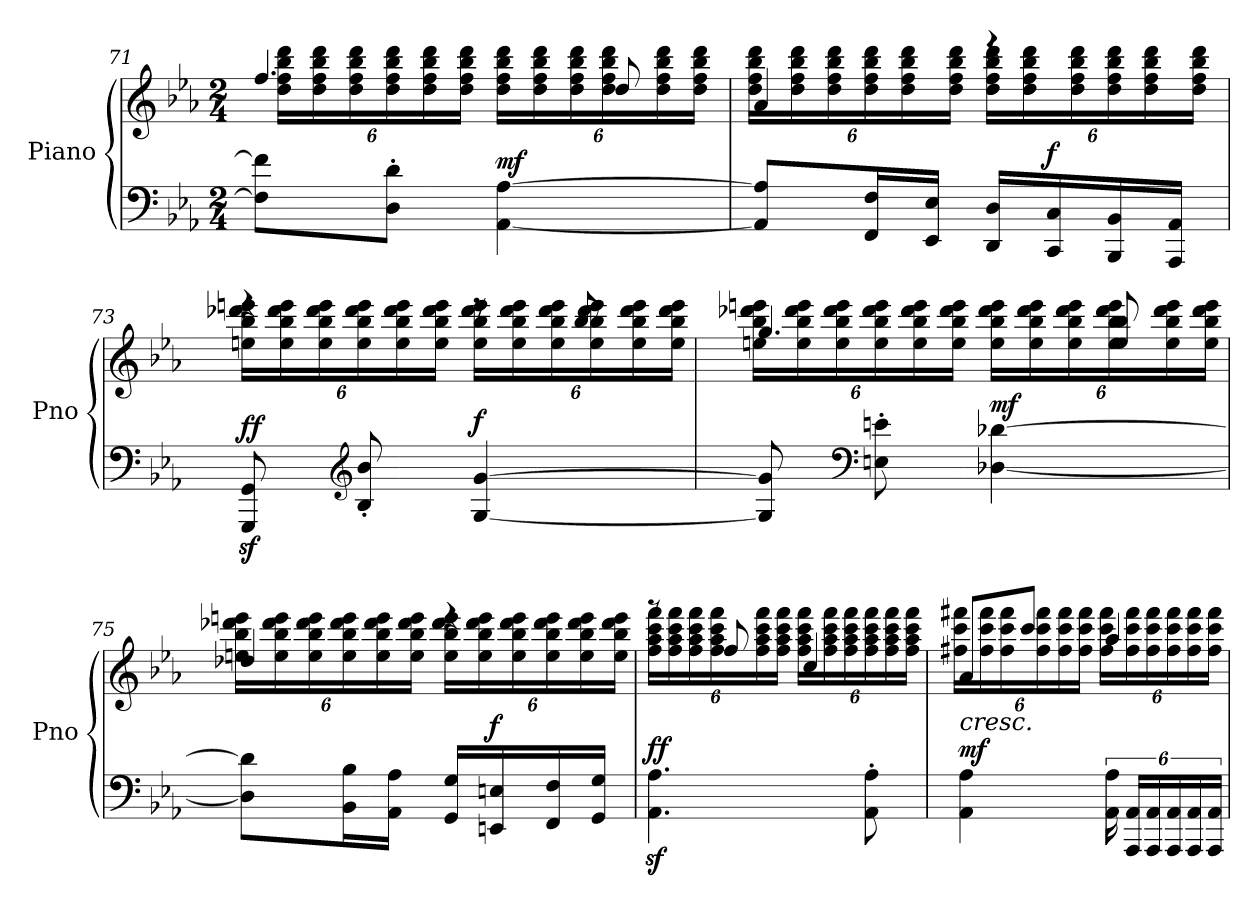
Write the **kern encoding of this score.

**kern	**kern	**dynam
*part1	*part1	*part1
*staff2	*staff1	*staff1/2
*I"Piano	*	*
*I'Pno	*	*
*clefF4	*clefG2	*
*k[b-e-a-]	*k[b-e-a-]	*
*M2/4	*M2/4	*
=71	=71	=71
*	*^	*
*	*	*Xbrackettup	*
8F\] 8f\]L	4.ff/	24dd\ 24ff\ 24bb-\ 24ddd\LL	.
.	.	24dd\ 24ff\ 24bb-\ 24ddd\	.
.	.	24dd\ 24ff\ 24bb-\ 24ddd\	.
8D\' 8d\'J	.	24dd\ 24ff\ 24bb-\ 24ddd\	.
.	.	24dd\ 24ff\ 24bb-\ 24ddd\	.
.	.	24dd\ 24ff\ 24bb-\ 24ddd\JJ	.
!	!	!	!LO:DY:a=2
[4AA-\ [4A-\	.	24dd\ 24ff\ 24bb-\ 24ddd\LL	mf
.	.	24dd\ 24ff\ 24bb-\ 24ddd\	.
.	.	24dd\ 24ff\ 24bb-\ 24ddd\	.
.	8dd/	24dd\ 24ff\ 24bb-\ 24ddd\	.
.	.	24dd\ 24ff\ 24bb-\ 24ddd\	.
.	.	24dd\ 24ff\ 24bb-\ 24ddd\JJ	.
!!LO:PB:g=z	!!
=72	=72	=72	=72
8AA-/] 8A-/]L	4a-/	24dd\ 24ff\ 24bb-\ 24ddd\LL	.
.	.	24dd\ 24ff\ 24bb-\ 24ddd\	.
.	.	24dd\ 24ff\ 24bb-\ 24ddd\	.
16FF/ 16F/L	.	24dd\ 24ff\ 24bb-\ 24ddd\	.
.	.	24dd\ 24ff\ 24bb-\ 24ddd\	.
16EE-/ 16E-/JJ	.	.	.
.	.	24dd\ 24ff\ 24bb-\ 24ddd\JJ	.
16DD/ 16D/LL	4reee	24dd\ 24ff\ 24bb-\ 24ddd\LL	.
.	.	24dd\ 24ff\ 24bb-\ 24ddd\	.
!	!	!	!LO:DY:a=2
16CC/ 16C/	.	.	f
.	.	24dd\ 24ff\ 24bb-\ 24ddd\	.
16BBB-/ 16BB-/	.	24dd\ 24ff\ 24bb-\ 24ddd\	.
.	.	24dd\ 24ff\ 24bb-\ 24ddd\	.
16AAA-/ 16AA-/JJ	.	.	.
.	.	24dd\ 24ff\ 24bb-\ 24ddd\JJ	.
=73	=73	=73	=73
!	!	!	!LO:DY:a=2
8GGG/z> 8GG/z>	4reee	24een\ 24bb-\ 24ddd-X\ 24eeen\LL	ff
.	.	24ee\ 24bb-\ 24ddd-\ 24eee\	.
.	.	24ee\ 24bb-\ 24ddd-\ 24eee\	.
*clefG2	*	*	*
8B-/' 8b-/'	.	24ee\ 24bb-\ 24ddd-\ 24eee\	.
.	.	24ee\ 24bb-\ 24ddd-\ 24eee\	.
.	.	24ee\ 24bb-\ 24ddd-\ 24eee\JJ	.
!	!	!	!LO:DY:a=2
[4G/ [4g/	8reee	24ee\ 24bb-\ 24ddd-\ 24eee\LL	f
.	.	24ee\ 24bb-\ 24ddd-\ 24eee\	.
.	.	24ee\ 24bb-\ 24ddd-\ 24eee\	.
.	8bb-/	24ee\ 24bb-\ 24ddd-\ 24eee\	.
.	.	24ee\ 24bb-\ 24ddd-\ 24eee\	.
.	.	24ee\ 24bb-\ 24ddd-\ 24eee\JJ	.
!!LO:LB:g=z	!!
=74	=74	=74	=74
8G/] 8g/]	4.gg/	24een\ 24bb-\ 24ddd-X\ 24eeen\LL	.
.	.	24ee\ 24bb-\ 24ddd-\ 24eee\	.
.	.	24ee\ 24bb-\ 24ddd-\ 24eee\	.
*clefF4	*	*	*
8En\' 8en\'	.	24ee\ 24bb-\ 24ddd-\ 24eee\	.
.	.	24ee\ 24bb-\ 24ddd-\ 24eee\	.
.	.	24ee\ 24bb-\ 24ddd-\ 24eee\JJ	.
!	!	!	!LO:DY:a=2
[4D-X\ [4d-X\	.	24ee\ 24bb-\ 24ddd-\ 24eee\LL	mf
.	.	24ee\ 24bb-\ 24ddd-\ 24eee\	.
.	.	24ee\ 24bb-\ 24ddd-\ 24eee\	.
.	8ee/ 8bb-/	24ee\ 24bb-\ 24ddd-\ 24eee\	.
.	.	24ee\ 24bb-\ 24ddd-\ 24eee\	.
.	.	24ee\ 24bb-\ 24ddd-\ 24eee\JJ	.
=75	=75	=75	=75
8D-\] 8d-\]L	4dd-X/	24een\ 24bb-\ 24ddd-X\ 24eeen\LL	.
.	.	24ee\ 24bb-\ 24ddd-\ 24eee\	.
.	.	24ee\ 24bb-\ 24ddd-\ 24eee\	.
16BB-\ 16B-\L	.	24ee\ 24bb-\ 24ddd-\ 24eee\	.
.	.	24ee\ 24bb-\ 24ddd-\ 24eee\	.
16AA-\ 16A-\JJ	.	.	.
.	.	24ee\ 24bb-\ 24ddd-\ 24eee\JJ	.
16GG/ 16G/LL	4reee	24ee\ 24bb-\ 24ddd-\ 24eee\LL	.
.	.	24ee\ 24bb-\ 24ddd-\ 24eee\	.
!	!	!	!LO:DY:a=2
16EEn/ 16En/	.	.	f
.	.	24ee\ 24bb-\ 24ddd-\ 24eee\	.
16FF/ 16F/	.	24ee\ 24bb-\ 24ddd-\ 24eee\	.
.	.	24ee\ 24bb-\ 24ddd-\ 24eee\	.
16GG/ 16G/JJ	.	.	.
.	.	24ee\ 24bb-\ 24ddd-\ 24eee\JJ	.
!!LO:LB:g=z	!!
=76	=76	=76	=76
!	!	!	!LO:DY:a=2
4.AA-\z> 4.A-\z>	8rggg	24ff\ 24aa-\ 24ccc\ 24fff\LL	ff
.	.	24ff\ 24aa-\ 24ccc\ 24fff\	.
.	.	24ff\ 24aa-\ 24ccc\ 24fff\	.
.	8ff/	24ff\ 24aa-\ 24ccc\ 24fff\	.
.	.	24ff\ 24aa-\ 24ccc\ 24fff\	.
.	.	24ff\ 24aa-\ 24ccc\ 24fff\JJ	.
.	4cc/	24ff\ 24aa-\ 24ccc\ 24fff\LL	.
.	.	24ff\ 24aa-\ 24ccc\ 24fff\	.
.	.	24ff\ 24aa-\ 24ccc\ 24fff\	.
8AA-\' 8A-\'	.	24ff\ 24aa-\ 24ccc\ 24fff\	.
.	.	24ff\ 24aa-\ 24ccc\ 24fff\	.
.	.	24ff\ 24aa-\ 24ccc\ 24fff\JJ	.
=77	=77	=77	=77
!LO:TX:a:i:t=cresc.	!	!	!
!	!	!	!LO:DY:a=2
4AA-\ 4A-\	8a-/L	24ff#X\ 24ccc\ 24fff#X\LL	mf
.	.	24ff#\ 24ccc\ 24fff#\	.
.	.	24ff#\ 24ccc\ 24fff#\	.
.	8ccc/J	24ff#\ 24ccc\ 24fff#\	.
.	.	24ff#\ 24ccc\ 24fff#\	.
.	.	24ff#\ 24ccc\ 24fff#\JJ	.
24AA-\ 24A-\	4aa-/	24ff#\ 24ccc\ 24fff#\LL	.
24AAA-/ 24AA-/LL	.	24ff#\ 24ccc\ 24fff#\	.
24AAA-/ 24AA-/	.	24ff#\ 24ccc\ 24fff#\	.
*Xbrackettup	*	*	*
24AAA-/ 24AA-/	.	24ff#\ 24ccc\ 24fff#\	.
24AAA-/ 24AA-/	.	24ff#\ 24ccc\ 24fff#\	.
24AAA-/ 24AA-/JJ	.	24ff#\ 24ccc\ 24fff#\JJ	.
*	*v	*v	*
=	=	=
*-	*-	*-
